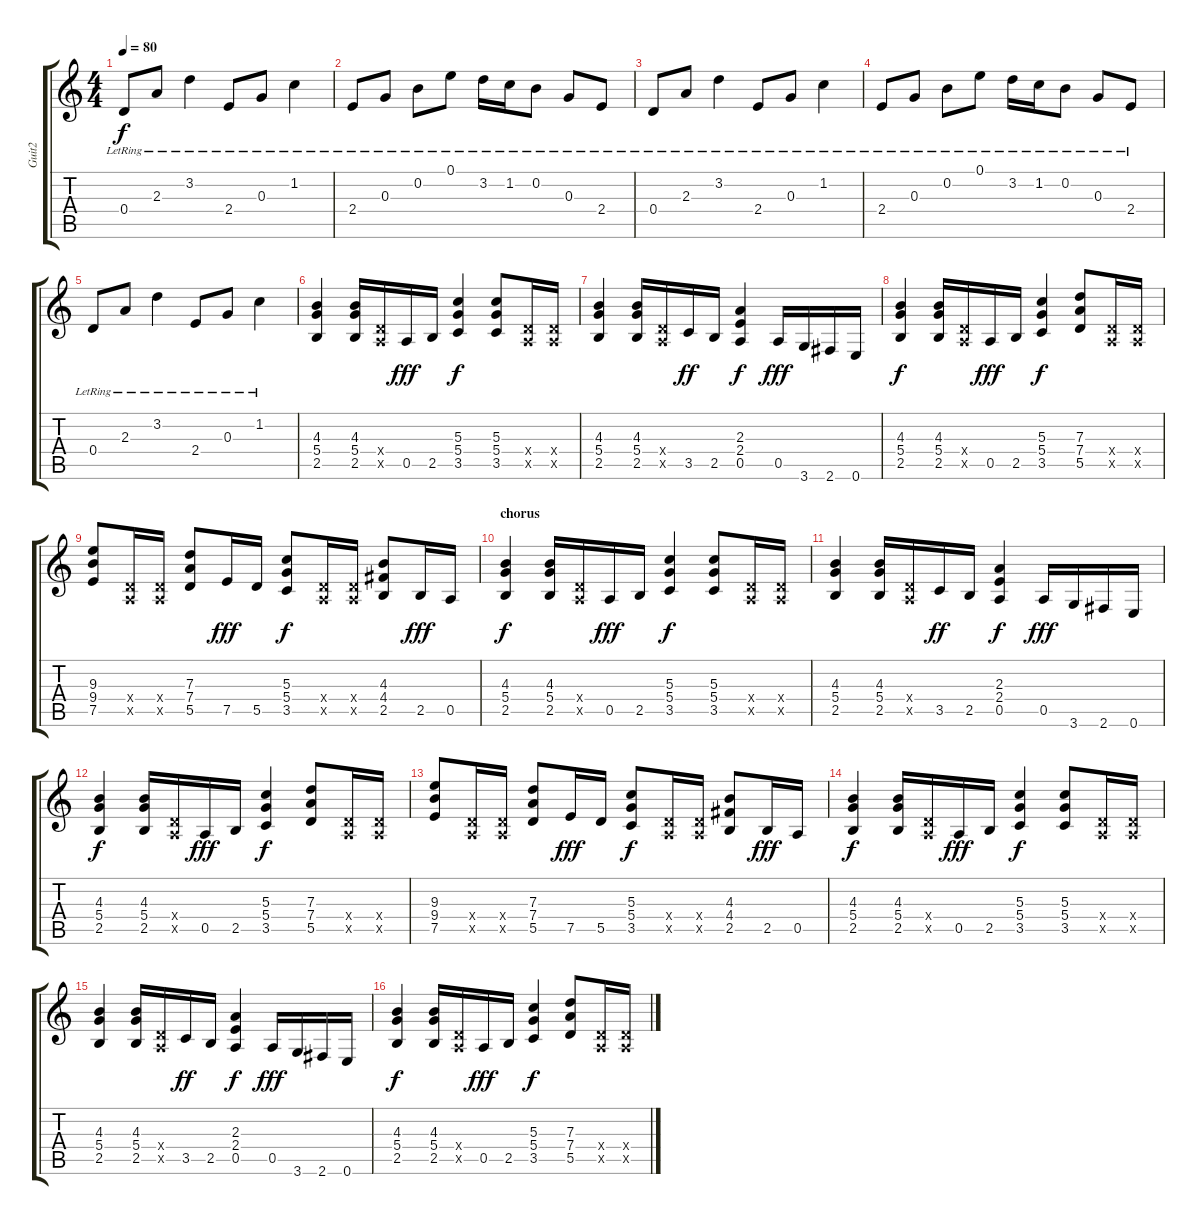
\track ("Guit2" "Guit2") {instrument acousticguitarsteel}
\staff {score tabs}
\tuning (E4 B3 G3 D3 A2 E2) {hide}
\ts (4 4)
\tempo 80
\clef g2
\ks c
0.4{lr}.8{dy f} 2.3{lr}.8 3.2{lr}.4 2.4{lr}.8 0.3{lr}.8 1.2{lr}.4 |
2.4{lr}.8{instrument electricguitarclean} 0.3{lr}.8 0.2{lr}.8 0.1{lr}.8 3.2{lr}.16 1.2{lr}.16 0.2{lr}.8 0.3{lr}.8 2.4{lr}.8 |
0.4{lr}.8 2.3{lr}.8 3.2{lr}.4 2.4{lr}.8 0.3{lr}.8 1.2{lr}.4 |
2.4{lr}.8{instrument electricguitarclean} 0.3{lr}.8 0.2{lr}.8 0.1{lr}.8 3.2{lr}.16 1.2{lr}.16 0.2{lr}.8 0.3{lr}.8 2.4{lr}.8 |
0.4{lr}.8 2.3{lr}.8 3.2{lr}.4 2.4{lr}.8 0.3{lr}.8 1.2{lr}.4 |
(4.3 5.4 2.5).4{volume 11 instrument overdrivenguitar} (4.3 5.4 2.5).16 (0.4{x} 0.5{x}).16 0.5.16{dy fff} 2.5.16 (5.3 5.4 3.5).4{dy f} (5.3 5.4 3.5).8 (0.4{x} 0.5{x}).16 (0.4{x} 0.5{x}).16 |
(4.3 5.4 2.5).4 (4.3 5.4 2.5).16 (0.4{x} 0.5{x}).16 3.5.16{dy ff} 2.5.16 (2.3 2.4 0.5).4{dy f} 0.5.16{dy fff} 3.6.16 2.6.16 0.6.16 |
(4.3 5.4 2.5).4{dy f} (4.3 5.4 2.5).16 (0.4{x} 0.5{x}).16 0.5.16{dy fff} 2.5.16 (5.3 5.4 3.5).4{dy f} (7.3 7.4 5.5).8 (0.4{x} 0.5{x}).16 (0.4{x} 0.5{x}).16 |
(9.3 9.4 7.5).8 (0.4{x} 0.5{x}).16 (0.4{x} 0.5{x}).16 (7.3 7.4 5.5).8 7.5.16{dy fff} 5.5.16 (5.3 5.4 3.5).8{dy f} (0.4{x} 0.5{x}).16 (0.4{x} 0.5{x}).16 (4.3 4.4 2.5).8 2.5.16{dy fff} 0.5.16 |
\section ("" "chorus")
(4.3 5.4 2.5).4{dy f volume 11 instrument overdrivenguitar} (4.3 5.4 2.5).16 (0.4{x} 0.5{x}).16 0.5.16{dy fff} 2.5.16 (5.3 5.4 3.5).4{dy f} (5.3 5.4 3.5).8 (0.4{x} 0.5{x}).16 (0.4{x} 0.5{x}).16 |
(4.3 5.4 2.5).4 (4.3 5.4 2.5).16 (0.4{x} 0.5{x}).16 3.5.16{dy ff} 2.5.16 (2.3 2.4 0.5).4{dy f} 0.5.16{dy fff} 3.6.16 2.6.16 0.6.16 |
(4.3 5.4 2.5).4{dy f} (4.3 5.4 2.5).16 (0.4{x} 0.5{x}).16 0.5.16{dy fff} 2.5.16 (5.3 5.4 3.5).4{dy f} (7.3 7.4 5.5).8 (0.4{x} 0.5{x}).16 (0.4{x} 0.5{x}).16 |
(9.3 9.4 7.5).8 (0.4{x} 0.5{x}).16 (0.4{x} 0.5{x}).16 (7.3 7.4 5.5).8 7.5.16{dy fff} 5.5.16 (5.3 5.4 3.5).8{dy f} (0.4{x} 0.5{x}).16 (0.4{x} 0.5{x}).16 (4.3 4.4 2.5).8 2.5.16{dy fff} 0.5.16 |
(4.3 5.4 2.5).4{dy f volume 11 instrument overdrivenguitar} (4.3 5.4 2.5).16 (0.4{x} 0.5{x}).16 0.5.16{dy fff} 2.5.16 (5.3 5.4 3.5).4{dy f} (5.3 5.4 3.5).8 (0.4{x} 0.5{x}).16 (0.4{x} 0.5{x}).16 |
(4.3 5.4 2.5).4 (4.3 5.4 2.5).16 (0.4{x} 0.5{x}).16 3.5.16{dy ff} 2.5.16 (2.3 2.4 0.5).4{dy f} 0.5.16{dy fff} 3.6.16 2.6.16 0.6.16 |
(4.3 5.4 2.5).4{dy f} (4.3 5.4 2.5).16 (0.4{x} 0.5{x}).16 0.5.16{dy fff} 2.5.16 (5.3 5.4 3.5).4{dy f} (7.3 7.4 5.5).8 (0.4{x} 0.5{x}).16 (0.4{x} 0.5{x}).16
